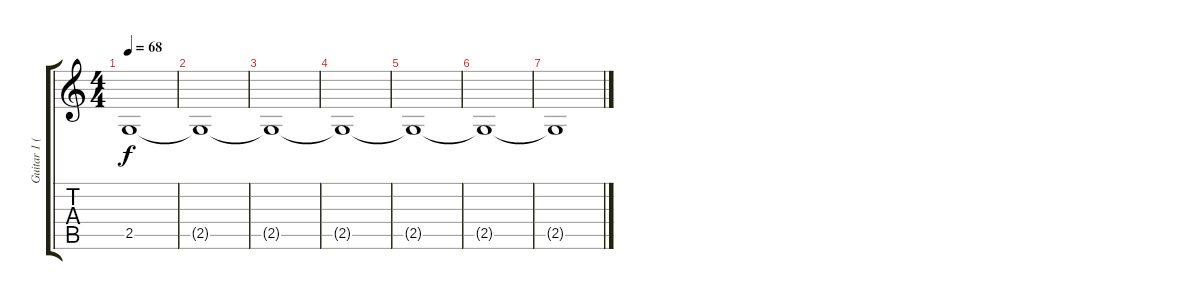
\track ("Guitar 1 (Distortion)" "Guitar 1 (") {instrument distortionguitar}
\staff {score tabs}
\tuning (C4 G3 Eb3 Bb2 F2 C2) {hide}
\ts (4 4)
\tempo 68
\clef g2
\ks c
2.5{t}.1{dy f} |
2.5{t}.1 |
2.5{t}.1 |
2.5{t}.1{volume 0} |
2.5{t}.1 |
2.5{t}.1 |
2.5{t}.1
